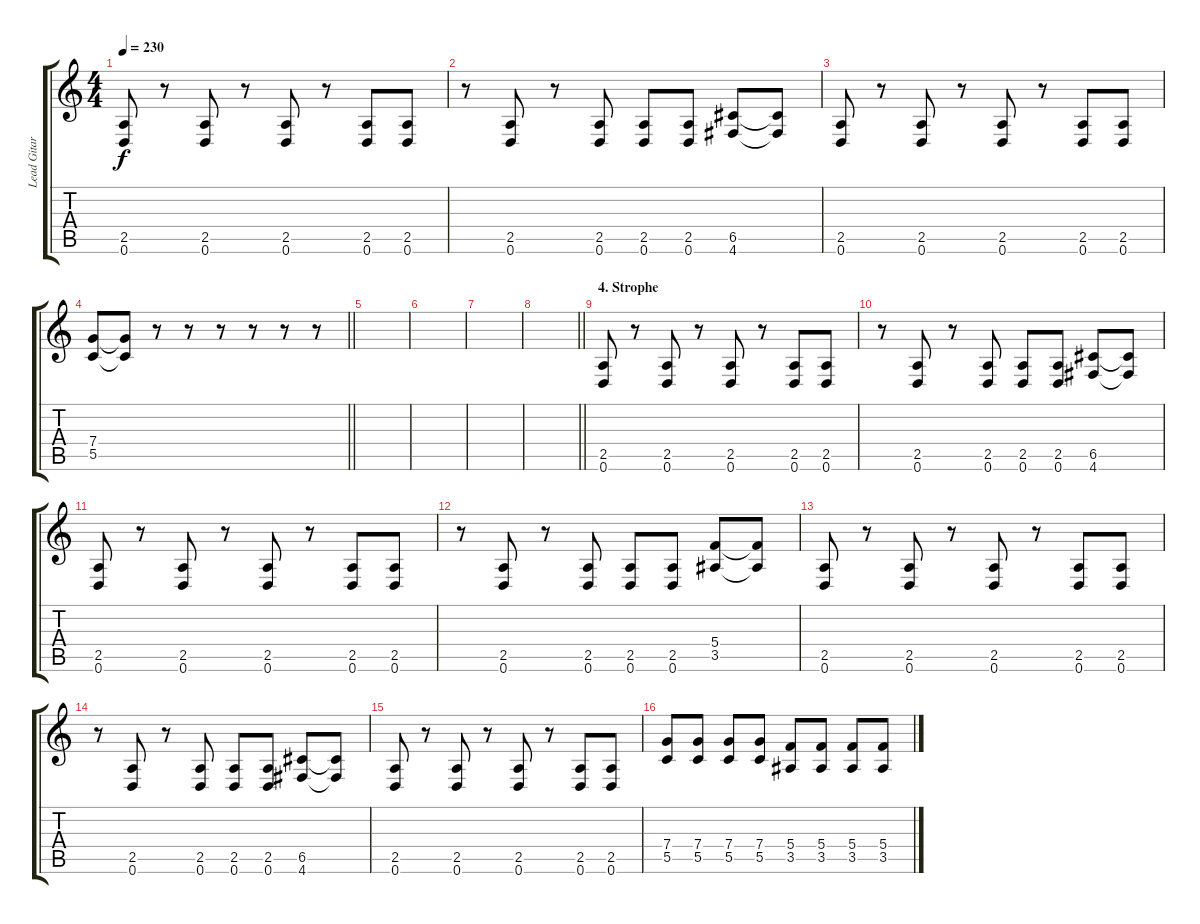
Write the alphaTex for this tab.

\track ("Lead Gitarre" "Lead Gitar") {instrument distortionguitar}
\staff {score tabs}
\tuning (D4 A3 F3 C3 G2 D2) {hide}
\ts (4 4)
\tempo 230
\clef g2
\ks c
(2.5 0.6).8{dy f} r.8 (2.5 0.6).8 r.8 (2.5 0.6).8 r.8 (2.5 0.6).8 (2.5 0.6).8 |
r.8 (2.5 0.6).8 r.8 (2.5 0.6).8 (2.5 0.6).8 (2.5 0.6).8 (6.5 4.6).8 (6.5{t} 4.6{t}).8 |
(2.5 0.6).8 r.8 (2.5 0.6).8 r.8 (2.5 0.6).8 r.8 (2.5 0.6).8 (2.5 0.6).8 |
\barLineRight lightlight
(7.4 5.5).8 (7.4{t} 5.5{t}).8 r.8 r.8 r.8 r.8 r.8 r.8 |
|
|
|
\barLineRight lightlight
|
\section ("" "4. Strophe")
(2.5 0.6).8 r.8 (2.5 0.6).8 r.8 (2.5 0.6).8 r.8 (2.5 0.6).8 (2.5 0.6).8 |
r.8 (2.5 0.6).8 r.8 (2.5 0.6).8 (2.5 0.6).8 (2.5 0.6).8 (6.5 4.6).8 (6.5{t} 4.6{t}).8 |
(2.5 0.6).8 r.8 (2.5 0.6).8 r.8 (2.5 0.6).8 r.8 (2.5 0.6).8 (2.5 0.6).8 |
r.8 (2.5 0.6).8 r.8 (2.5 0.6).8 (2.5 0.6).8 (2.5 0.6).8 (5.4 3.5).8 (5.4{t} 3.5{t}).8 |
(2.5 0.6).8 r.8 (2.5 0.6).8 r.8 (2.5 0.6).8 r.8 (2.5 0.6).8 (2.5 0.6).8 |
r.8 (2.5 0.6).8 r.8 (2.5 0.6).8 (2.5 0.6).8 (2.5 0.6).8 (6.5 4.6).8 (6.5{t} 4.6{t}).8 |
(2.5 0.6).8 r.8 (2.5 0.6).8 r.8 (2.5 0.6).8 r.8 (2.5 0.6).8 (2.5 0.6).8 |
(7.4 5.5).8 (7.4 5.5).8 (7.4 5.5).8 (7.4 5.5).8 (5.4 3.5).8 (5.4 3.5).8 (5.4 3.5).8 (5.4 3.5).8
